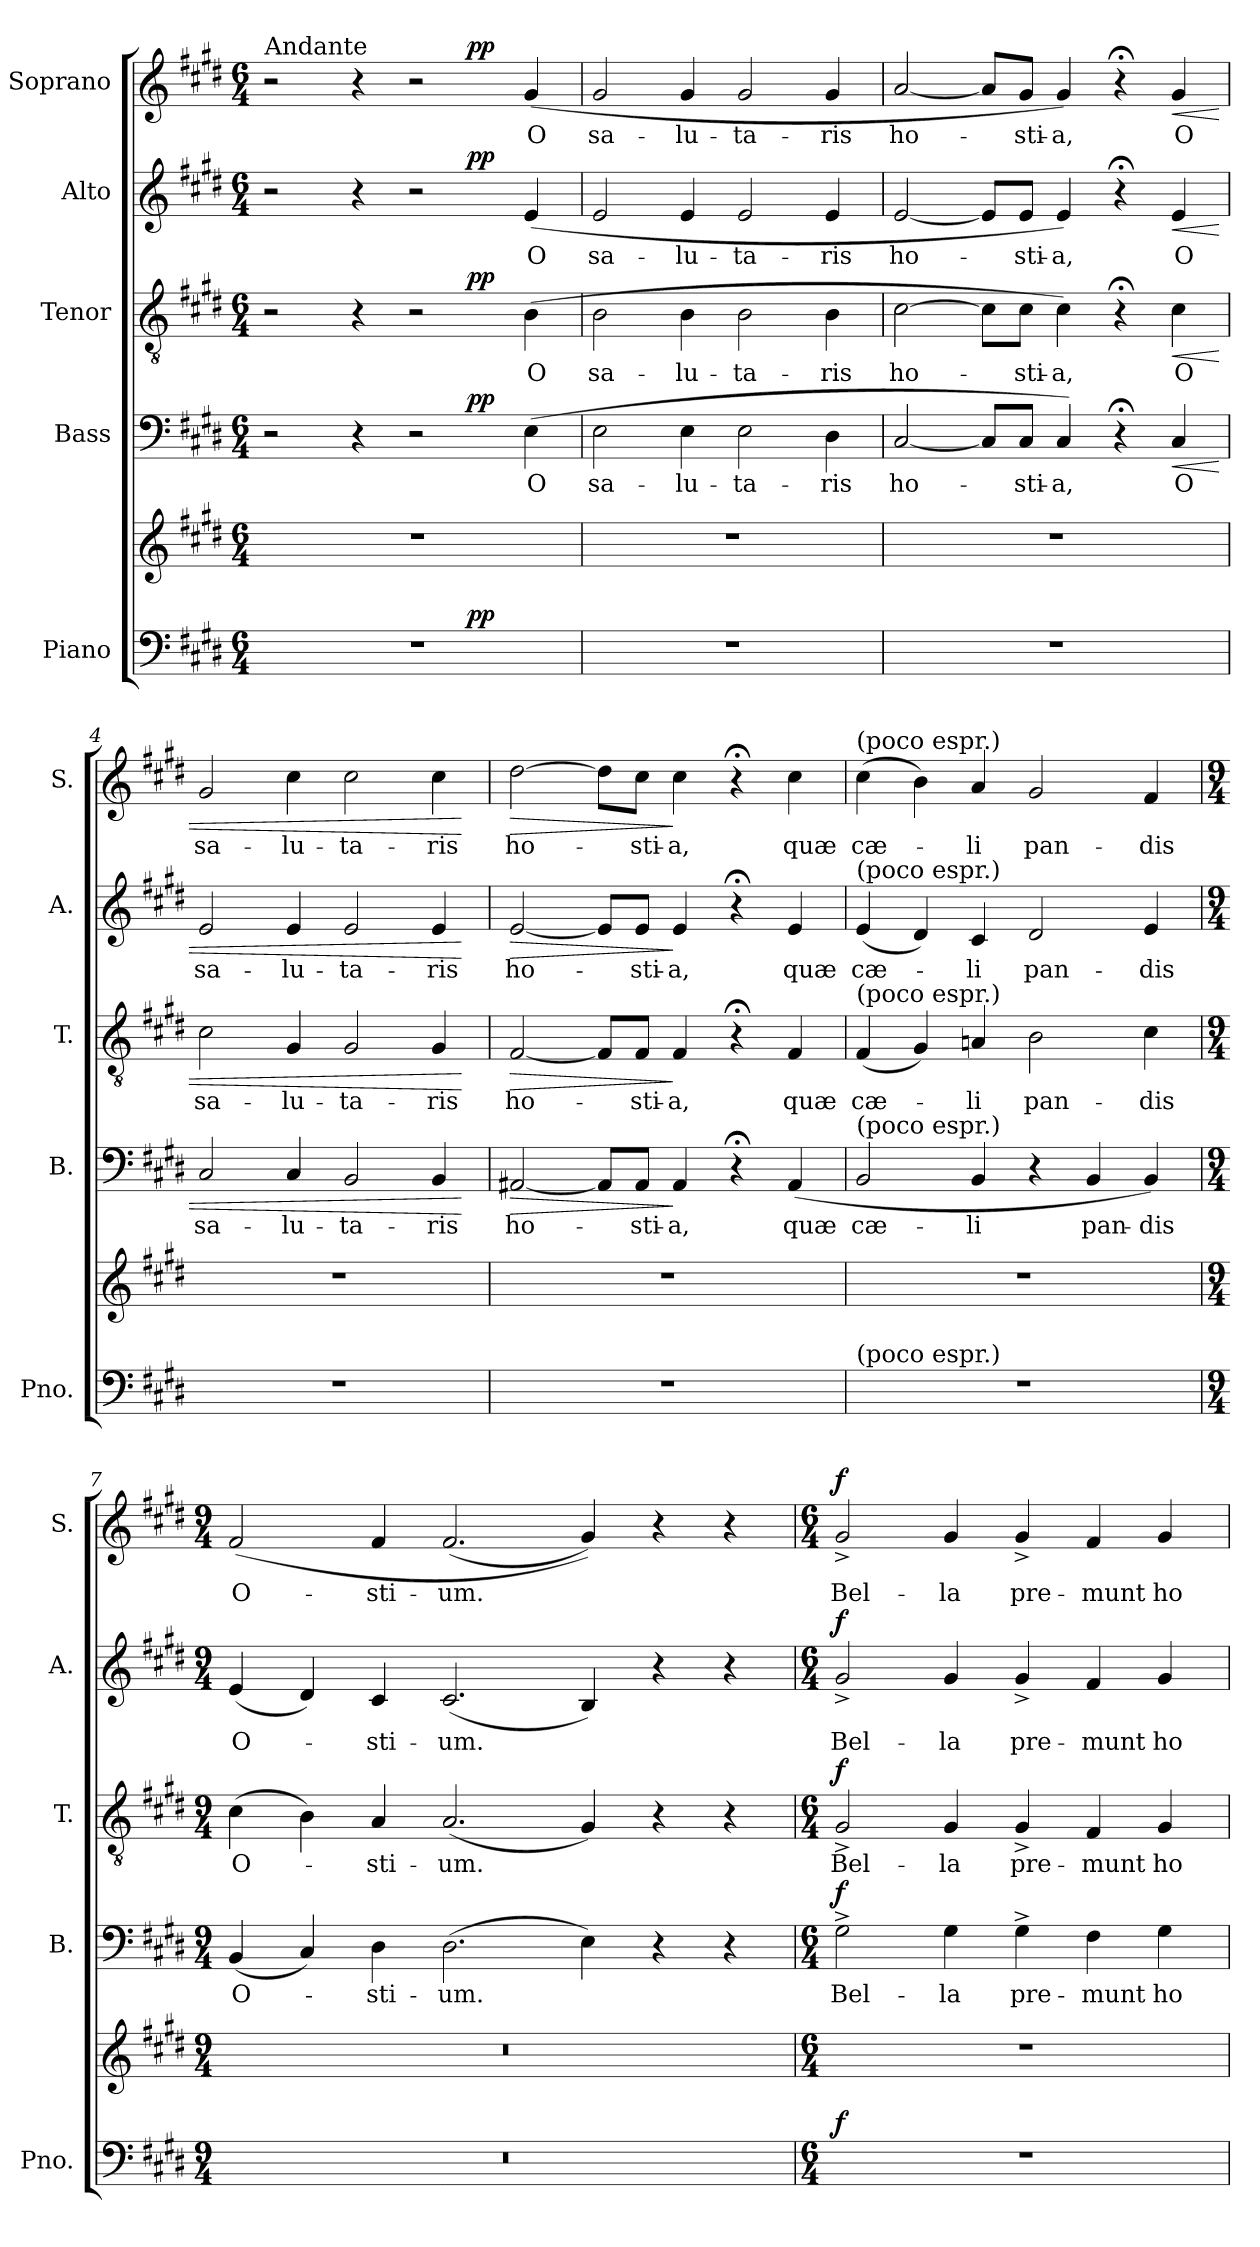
**kern	**kern	**dynam	**kern	**text	**dynam	**kern	**text	**dynam	**kern	**text	**dynam	**kern	**text	**dynam
*part5	*part5	*part5	*part4	*part4	*part4	*part3	*part3	*part3	*part2	*part2	*part2	*part1	*part1	*part1
*staff6	*staff5	*staff5/6	*staff4	*staff4	*staff4	*staff3	*staff3	*staff3	*staff2	*staff2	*staff2	*staff1	*staff1	*staff1
*I"Piano	*	*	*I"Bass	*	*	*I"Tenor	*	*	*I"Alto	*	*	*I"Soprano	*	*
*I'Pno.	*	*	*I'B.	*	*	*I'T.	*	*	*I'A.	*	*	*I'S.	*	*
*clefF4	*clefG2	*	*clefF4	*	*	*clefGv2	*	*	*clefG2	*	*	*clefG2	*	*
*k[f#c#g#d#]	*k[f#c#g#d#]	*	*k[f#c#g#d#]	*	*	*k[f#c#g#d#]	*	*	*k[f#c#g#d#]	*	*	*k[f#c#g#d#]	*	*
*E:	*E:	*	*E:	*	*	*E:	*	*	*E:	*	*	*E:	*	*
*M6/4	*M6/4	*	*M6/4	*	*	*M6/4	*	*	*M6/4	*	*	*M6/4	*	*
=1	=1	=1	=1	=1	=1	=1	=1	=1	=1	=1	=1	=1	=1	=1
*^	*	*	*^	*	*	*^	*	*	*^	*	*	*^	*	*
!	!	!	!	!	!	!	!	!	!	!	!	!	!	!	!	!LO:TX:a:t=Andante	!	!	!
1.r	1ryy	1.r	.	2r	1ryy	.	.	2r	1ryy	.	.	2r	1ryy	.	.	2r	1ryy	.	.
.	.	.	.	4r	.	.	.	4r	.	.	.	4r	.	.	.	4r	.	.	.
.	.	.	.	2r	.	.	.	2r	.	.	.	2r	.	.	.	2r	.	.	.
!	!	!	!LO:DY:a=2	!	!	!	!LO:DY:a	!	!	!	!LO:DY:a	!	!	!	!LO:DY:a	!	!	!	!LO:DY:a
.	2ryy	.	pp	.	2ryy	.	pp	.	2ryy	.	pp	.	2ryy	.	pp	.	2ryy	.	pp
.	.	.	.	(4E\	.	O	.	(4B\	.	O	.	(>4e/	.	O	.	(>4g#/	.	O	.
*	*	*	*	*v	*v	*	*	*	*	*	*	*v	*v	*	*	*v	*v	*	*
*v	*v	*	*	*	*	*	*v	*v	*	*	*	*	*	*	*	*
=2	=2	=2	=2	=2	=2	=2	=2	=2	=2	=2	=2	=2	=2	=2
1.r	1.r	.	2E\	sa-	.	2B\	sa-	.	2e/	sa-	.	2g#/	sa-	.
.	.	.	4E\	-lu-	.	4B\	-lu-	.	4e/	-lu-	.	4g#/	-lu-	.
.	.	.	2E\	-ta-	.	2B\	-ta-	.	2e/	-ta-	.	2g#/	-ta-	.
.	.	.	4D#\	-ris	.	4B\	-ris	.	4e/	-ris	.	4g#/	-ris	.
=3	=3	=3	=3	=3	=3	=3	=3	=3	=3	=3	=3	=3	=3	=3
1.r	1.r	.	[2C#/	ho-	.	[2c#\	ho-	.	[2e/	ho-	.	[2a/	ho-	.
.	.	.	8C#/L]	.	.	8c#\L]	.	.	8e/L]	.	.	8a/L]	.	.
.	.	.	8C#/J	-sti-	.	8c#\J	-sti-	.	8e/J	-sti-	.	8g#/J	-sti-	.
.	.	.	4C#/)	-a,	.	4c#\)	-a,	.	4e/)	-a,	.	4g#/)	-a,	.
.	.	.	4r;<	.	.	4r;<	.	.	4r;<	.	.	4r;<	.	.
!	!	!	!	!	!LO:HP:b	!	!	!LO:HP:b	!	!	!LO:HP:b	!	!	!LO:HP:b
.	.	.	4C#/	O	<	4c#\	O	<	4e/	O	<	4g#/	O	<
=4	=4	=4	=4	=4	=4	=4	=4	=4	=4	=4	=4	=4	=4	=4
1.r	1.r	.	2C#/	sa-	.	2c#\	sa-	.	2e/	sa-	.	2g#/	sa-	.
.	.	.	4C#/	-lu-	.	4G#/	-lu-	.	4e/	-lu-	.	4cc#\	-lu-	.
.	.	.	2BB/	-ta-	.	2G#/	-ta-	.	2e/	-ta-	.	2cc#\	-ta-	.
.	.	.	4BB/	-ris	.	4G#/	-ris	.	4e/	-ris	.	4cc#\	-ris	.
.	.	.	.	.	[	.	.	[	.	.	[	.	.	[
=5	=5	=5	=5	=5	=5	=5	=5	=5	=5	=5	=5	=5	=5	=5
!	!	!	!	!	!LO:HP:b	!	!	!LO:HP:b	!	!	!LO:HP:b	!	!	!LO:HP:b
1.r	1.r	.	[2AA#X/	ho-	>	[2F#/	ho-	>	[2e/	ho-	>	[2dd#\	ho-	>
.	.	.	8AA#/L]	.	.	8F#/L]	.	.	8e/L]	.	.	8dd#\L]	.	.
.	.	.	8AA#/J	-sti-	.	8F#/J	-sti-	.	8e/J	-sti-	.	8cc#\J	-sti-	.
.	.	.	4AA#/	-a,	]	4F#/	-a,	]	4e/	-a,	]	4cc#\	-a,	]
.	.	.	4r;<	.	.	4r;<	.	.	4r;<	.	.	4r;<	.	.
.	.	.	(4AA#/	quæ	.	4F#/	quæ	.	4e/	quæ	.	4cc#\	quæ	.
=6	=6	=6	=6	=6	=6	=6	=6	=6	=6	=6	=6	=6	=6	=6
!	!	!	!	!	!	!	!	!	!	!	!	!LO:TX:a:t=(poco espr.)	!	!
!	!	!	!	!	!	!	!	!	!LO:TX:a:t=(poco espr.)	!	!	!	!	!
!	!	!	!	!	!	!LO:TX:a:t=(poco espr.)	!	!	!	!	!	!	!	!
!	!	!	!LO:TX:a:t=(poco espr.)	!	!	!	!	!	!	!	!	!	!	!
!LO:TX:a:t=(poco espr.)	!	!	!	!	!	!	!	!	!	!	!	!	!	!
1.r	1.r	.	2BB/	cæ-	.	(4F#/	cæ-	.	(4e/	cæ-	.	(4cc#\	cæ-	.
.	.	.	.	.	.	4G#/)	.	.	4d#/)	.	.	4b\)	.	.
.	.	.	4BB/	-li	.	4An/	-li	.	4c#/	-li	.	4a/	-li	.
.	.	.	4r	.	.	2B\	pan-	.	2d#/	pan-	.	2g#/	pan-	.
.	.	.	4BB/	pan-	.	.	.	.	.	.	.	.	.	.
.	.	.	4BB/)	-dis	.	4c#\	-dis	.	4e/	-dis	.	4f#/	-dis	.
=7	=7	=7	=7	=7	=7	=7	=7	=7	=7	=7	=7	=7	=7	=7
*M9/4	*M9/4	*	*M9/4	*	*	*M9/4	*	*	*M9/4	*	*	*M9/4	*	*
4%9r	4%9r	.	(4BB/	O-	.	(4c#\	O-	.	(>4e/	O-	.	(>2f#/	O-	.
.	.	.	4C#/)	.	.	4B\)	.	.	4d#/)	.	.	.	.	.
.	.	.	4D#\	-sti-	.	4A/	-sti-	.	4c#/	-sti-	.	4f#/	-sti-	.
.	.	.	(2.D#\	-um.	.	(>2.A/	-um.	.	(>2.c#/	-um.	.	(2.f#/	-um.	.
.	.	.	4E\)	.	.	4G#/)	.	.	4B/)	.	.	4g#/))	.	.
.	.	.	4r	.	.	4r	.	.	4r	.	.	4r	.	.
.	.	.	4r	.	.	4r	.	.	4r	.	.	4r	.	.
=8	=8	=8	=8	=8	=8	=8	=8	=8	=8	=8	=8	=8	=8	=8
*M6/4	*M6/4	*	*M6/4	*	*	*M6/4	*	*	*M6/4	*	*	*M6/4	*	*
!	!	!LO:DY:a=2	!	!	!LO:DY:a	!	!	!LO:DY:a	!	!	!LO:DY:a	!	!	!LO:DY:a
1.r	1.r	f	2G#^>\	Bel-	f	2G#^</	Bel-	f	2g#^</	Bel-	f	2g#^</	Bel-	f
.	.	.	4G#\	-la	.	4G#/	-la	.	4g#/	-la	.	4g#/	-la	.
.	.	.	4G#^>\	pre-	.	4G#^</	pre-	.	4g#^</	pre-	.	4g#^</	pre-	.
.	.	.	4F#\	-munt	.	4F#/	-munt	.	4f#/	-munt	.	4f#/	-munt	.
.	.	.	4G#\	ho-	.	4G#/	ho-	.	4g#/	ho-	.	4g#/	ho-	.
=	=	=	=	=	=	=	=	=	=	=	=	=	=	=
*-	*-	*-	*-	*-	*-	*-	*-	*-	*-	*-	*-	*-	*-	*-
